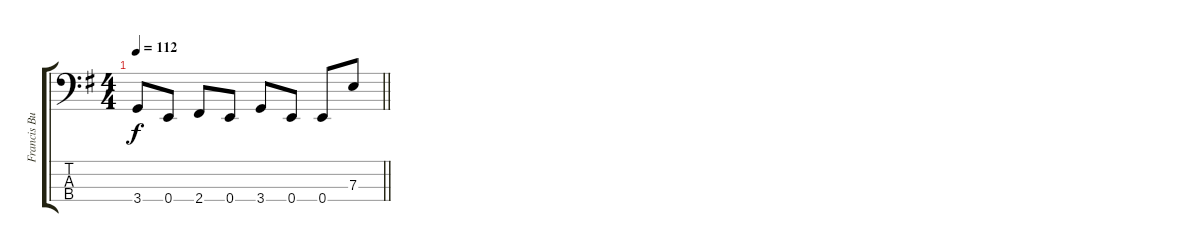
\track ("Francis Buchholz" "Francis Bu") {instrument electricbassfinger}
\staff {score tabs}
\tuning (G2 D2 A1 E1) {hide}
\ts (4 4)
\tempo 112
\clef f4
\barLineRight lightlight
\ks eminor
3.4.8{dy f} 0.4.8 2.4.8 0.4.8 3.4.8 0.4.8 0.4.8 7.3.8
